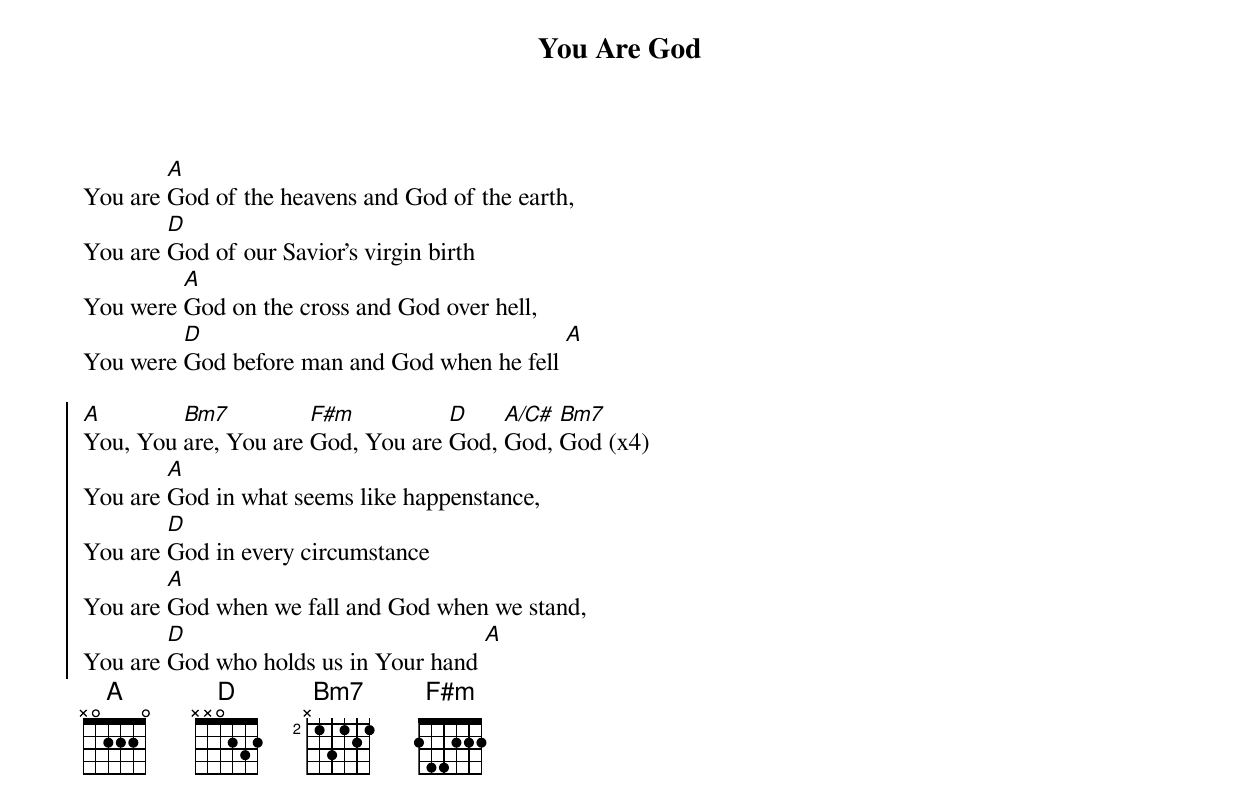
{title: You Are God}
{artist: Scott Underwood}
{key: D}

{start_of_verse}
You are [A]God of the heavens and God of the earth,
You are [D]God of our Savior's virgin birth
You were [A]God on the cross and God over hell,
You were [D]God before man and God when he fell [A]
{end_of_verse}

{start_of_chorus}
[A]You, You [Bm7]are, You are [F#m]God, You are [D]God, [A/C#]God, [Bm7]God (x4)
You are [A]God in what seems like happenstance,
You are [D]God in every circumstance
You are [A]God when we fall and God when we stand,
You are [D]God who holds us in Your hand [A]
{end_of_chorus}
